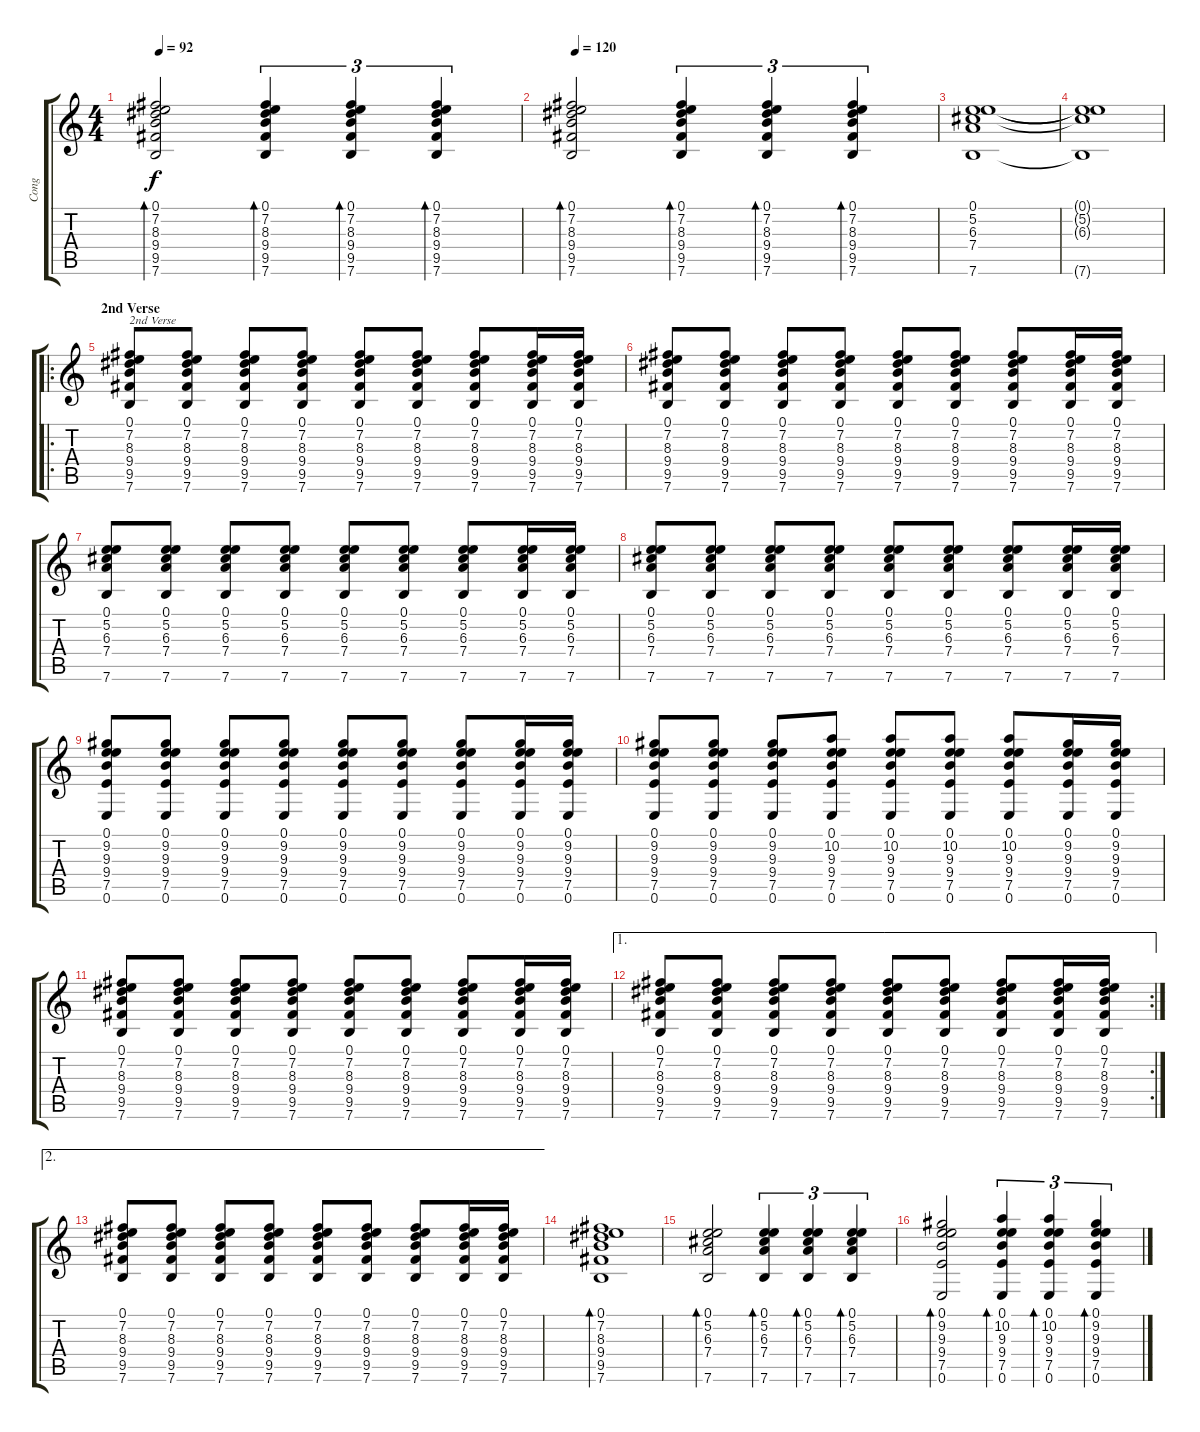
\track ("Cong" "Cong") {instrument acousticguitarsteel}
\staff {score tabs}
\tuning (E4 B3 G3 D3 A2 E2) {hide}
\ts (4 4)
\tempo 92
\clef g2
\ks c
(0.1 7.2 8.3 9.4 9.5 7.6).2{bd 120 dy f} (0.1 7.2 8.3 9.4 9.5 7.6).4{tu (3 2) bd 60} (0.1 7.2 8.3 9.4 9.5 7.6).4{tu (3 2) bd 60} (0.1 7.2 8.3 9.4 9.5 7.6).4{tu (3 2) bd 60} |
\tempo 120
(0.1 7.2 8.3 9.4 9.5 7.6).2{bd 120} (0.1 7.2 8.3 9.4 9.5 7.6).4{tu (3 2) bd 60} (0.1 7.2 8.3 9.4 9.5 7.6).4{tu (3 2) bd 60} (0.1 7.2 8.3 9.4 9.5 7.6).4{tu (3 2) bd 60} |
(0.1 5.2 6.3 7.4 7.6).1 |
(0.1{t} 5.2{t} 6.3{t} 7.6{t}).1 |
\ro
\section ("" "2nd Verse")
(0.1 7.2 8.3 9.4 9.5 7.6).8{txt "2nd Verse"} (0.1 7.2 8.3 9.4 9.5 7.6).8 (0.1 7.2 8.3 9.4 9.5 7.6).8 (0.1 7.2 8.3 9.4 9.5 7.6).8 (0.1 7.2 8.3 9.4 9.5 7.6).8 (0.1 7.2 8.3 9.4 9.5 7.6).8 (0.1 7.2 8.3 9.4 9.5 7.6).8 (0.1 7.2 8.3 9.4 9.5 7.6).16 (0.1 7.2 8.3 9.4 9.5 7.6).16 |
(0.1 7.2 8.3 9.4 9.5 7.6).8 (0.1 7.2 8.3 9.4 9.5 7.6).8 (0.1 7.2 8.3 9.4 9.5 7.6).8 (0.1 7.2 8.3 9.4 9.5 7.6).8 (0.1 7.2 8.3 9.4 9.5 7.6).8 (0.1 7.2 8.3 9.4 9.5 7.6).8 (0.1 7.2 8.3 9.4 9.5 7.6).8 (0.1 7.2 8.3 9.4 9.5 7.6).16 (0.1 7.2 8.3 9.4 9.5 7.6).16 |
(0.1 5.2 6.3 7.4 7.6).8 (0.1 5.2 6.3 7.4 7.6).8 (0.1 5.2 6.3 7.4 7.6).8 (0.1 5.2 6.3 7.4 7.6).8 (0.1 5.2 6.3 7.4 7.6).8 (0.1 5.2 6.3 7.4 7.6).8 (0.1 5.2 6.3 7.4 7.6).8 (0.1 5.2 6.3 7.4 7.6).16 (0.1 5.2 6.3 7.4 7.6).16 |
(0.1 5.2 6.3 7.4 7.6).8 (0.1 5.2 6.3 7.4 7.6).8 (0.1 5.2 6.3 7.4 7.6).8 (0.1 5.2 6.3 7.4 7.6).8 (0.1 5.2 6.3 7.4 7.6).8 (0.1 5.2 6.3 7.4 7.6).8 (0.1 5.2 6.3 7.4 7.6).8 (0.1 5.2 6.3 7.4 7.6).16 (0.1 5.2 6.3 7.4 7.6).16 |
(0.1 9.2 9.3 9.4 7.5 0.6).8 (0.1 9.2 9.3 9.4 7.5 0.6).8 (0.1 9.2 9.3 9.4 7.5 0.6).8 (0.1 9.2 9.3 9.4 7.5 0.6).8 (0.1 9.2 9.3 9.4 7.5 0.6).8 (0.1 9.2 9.3 9.4 7.5 0.6).8 (0.1 9.2 9.3 9.4 7.5 0.6).8 (0.1 9.2 9.3 9.4 7.5 0.6).16 (0.1 9.2 9.3 9.4 7.5 0.6).16 |
(0.1 9.2 9.3 9.4 7.5 0.6).8 (0.1 9.2 9.3 9.4 7.5 0.6).8 (0.1 9.2 9.3 9.4 7.5 0.6).8 (0.1 10.2 9.3 9.4 7.5 0.6).8 (0.1 10.2 9.3 9.4 7.5 0.6).8 (0.1 10.2 9.3 9.4 7.5 0.6).8 (0.1 10.2 9.3 9.4 7.5 0.6).8 (0.1 9.2 9.3 9.4 7.5 0.6).16 (0.1 9.2 9.3 9.4 7.5 0.6).16 |
(0.1 7.2 8.3 9.4 9.5 7.6).8 (0.1 7.2 8.3 9.4 9.5 7.6).8 (0.1 7.2 8.3 9.4 9.5 7.6).8 (0.1 7.2 8.3 9.4 9.5 7.6).8 (0.1 7.2 8.3 9.4 9.5 7.6).8 (0.1 7.2 8.3 9.4 9.5 7.6).8 (0.1 7.2 8.3 9.4 9.5 7.6).8 (0.1 7.2 8.3 9.4 9.5 7.6).16 (0.1 7.2 8.3 9.4 9.5 7.6).16 |
\ae 1
\rc 2
(0.1 7.2 8.3 9.4 9.5 7.6).8 (0.1 7.2 8.3 9.4 9.5 7.6).8 (0.1 7.2 8.3 9.4 9.5 7.6).8 (0.1 7.2 8.3 9.4 9.5 7.6).8 (0.1 7.2 8.3 9.4 9.5 7.6).8 (0.1 7.2 8.3 9.4 9.5 7.6).8 (0.1 7.2 8.3 9.4 9.5 7.6).8 (0.1 7.2 8.3 9.4 9.5 7.6).16 (0.1 7.2 8.3 9.4 9.5 7.6).16 |
\ae 2
(0.1 7.2 8.3 9.4 9.5 7.6).8 (0.1 7.2 8.3 9.4 9.5 7.6).8 (0.1 7.2 8.3 9.4 9.5 7.6).8 (0.1 7.2 8.3 9.4 9.5 7.6).8 (0.1 7.2 8.3 9.4 9.5 7.6).8 (0.1 7.2 8.3 9.4 9.5 7.6).8 (0.1 7.2 8.3 9.4 9.5 7.6).8 (0.1 7.2 8.3 9.4 9.5 7.6).16 (0.1 7.2 8.3 9.4 9.5 7.6).16 |
(0.1 7.2 8.3 9.4 9.5 7.6).1{bd 60} |
(0.1 5.2 6.3 7.4 7.6).2{bd 60} (0.1 5.2 6.3 7.4 7.6).4{tu (3 2) bd 60} (0.1 5.2 6.3 7.4 7.6).4{tu (3 2) bd 60} (0.1 5.2 6.3 7.4 7.6).4{tu (3 2) bd 60} |
(0.1 9.2 9.3 9.4 7.5 0.6).2{bd 60} (0.1 10.2 9.3 9.4 7.5 0.6).4{tu (3 2) bd 60} (0.1 10.2 9.3 9.4 7.5 0.6).4{tu (3 2) bd 60} (0.1 9.2 9.3 9.4 7.5 0.6).4{tu (3 2) bd 60}
